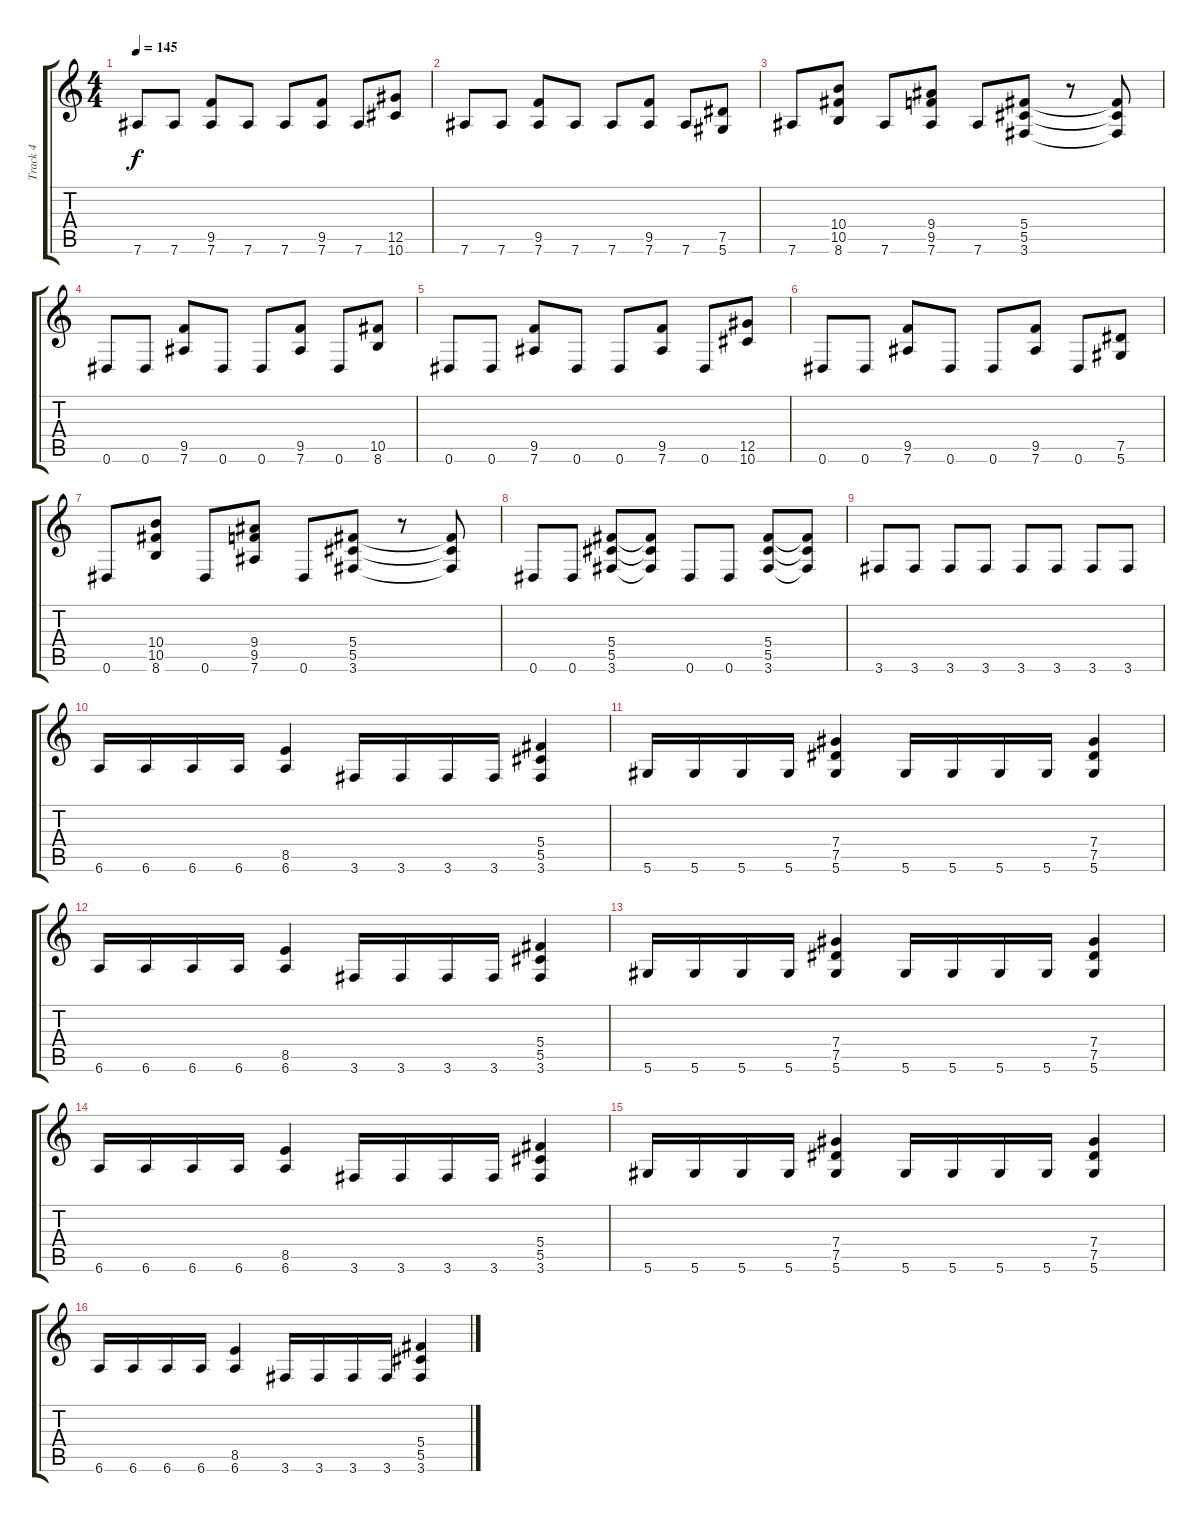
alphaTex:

\track ("Track 4" "Track 4") {instrument distortionguitar}
\staff {score tabs}
\tuning (Eb4 Bb3 Gb3 Db3 Ab2 Eb2) {hide}
\ts (4 4)
\tempo 145
\clef g2
\ks c
7.6.8{dy f} 7.6.8 (9.5 7.6).8 7.6.8 7.6.8 (9.5 7.6).8 7.6.8 (12.5 10.6).8 |
7.6.8 7.6.8 (9.5 7.6).8 7.6.8 7.6.8 (9.5 7.6).8 7.6.8 (7.5 5.6).8 |
7.6.8 (10.4 10.5 8.6).8 7.6.8 (9.4 9.5 7.6).8 7.6.8 (5.4 5.5 3.6).8 r.8 (5.4{t} 5.5{t} 3.6{t}).8 |
0.6.8 0.6.8 (9.5 7.6).8 0.6.8 0.6.8 (9.5 7.6).8 0.6.8 (10.5 8.6).8 |
0.6.8 0.6.8 (9.5 7.6).8 0.6.8 0.6.8 (9.5 7.6).8 0.6.8 (12.5 10.6).8 |
0.6.8 0.6.8 (9.5 7.6).8 0.6.8 0.6.8 (9.5 7.6).8 0.6.8 (7.5 5.6).8 |
0.6.8 (10.4 10.5 8.6).8 0.6.8 (9.4 9.5 7.6).8 0.6.8 (5.4 5.5 3.6).8 r.8 (5.4{t} 5.5{t} 3.6{t}).8 |
0.6.8 0.6.8 (5.4 5.5 3.6).8 (5.4{t} 5.5{t} 3.6{t}).8 0.6.8 0.6.8 (5.4 5.5 3.6).8 (5.4{t} 5.5{t} 3.6{t}).8 |
3.6.8 3.6.8 3.6.8 3.6.8 3.6.8 3.6.8 3.6.8 3.6.8 |
6.6.16 6.6.16 6.6.16 6.6.16 (8.5 6.6).4 3.6.16 3.6.16 3.6.16 3.6.16 (5.4 5.5 3.6).4 |
5.6.16 5.6.16 5.6.16 5.6.16 (7.4 7.5 5.6).4 5.6.16 5.6.16 5.6.16 5.6.16 (7.4 7.5 5.6).4 |
6.6.16 6.6.16 6.6.16 6.6.16 (8.5 6.6).4 3.6.16 3.6.16 3.6.16 3.6.16 (5.4 5.5 3.6).4 |
5.6.16 5.6.16 5.6.16 5.6.16 (7.4 7.5 5.6).4 5.6.16 5.6.16 5.6.16 5.6.16 (7.4 7.5 5.6).4 |
6.6.16 6.6.16 6.6.16 6.6.16 (8.5 6.6).4 3.6.16 3.6.16 3.6.16 3.6.16 (5.4 5.5 3.6).4 |
5.6.16 5.6.16 5.6.16 5.6.16 (7.4 7.5 5.6).4 5.6.16 5.6.16 5.6.16 5.6.16 (7.4 7.5 5.6).4 |
6.6.16 6.6.16 6.6.16 6.6.16 (8.5 6.6).4 3.6.16 3.6.16 3.6.16 3.6.16 (5.4 5.5 3.6).4
